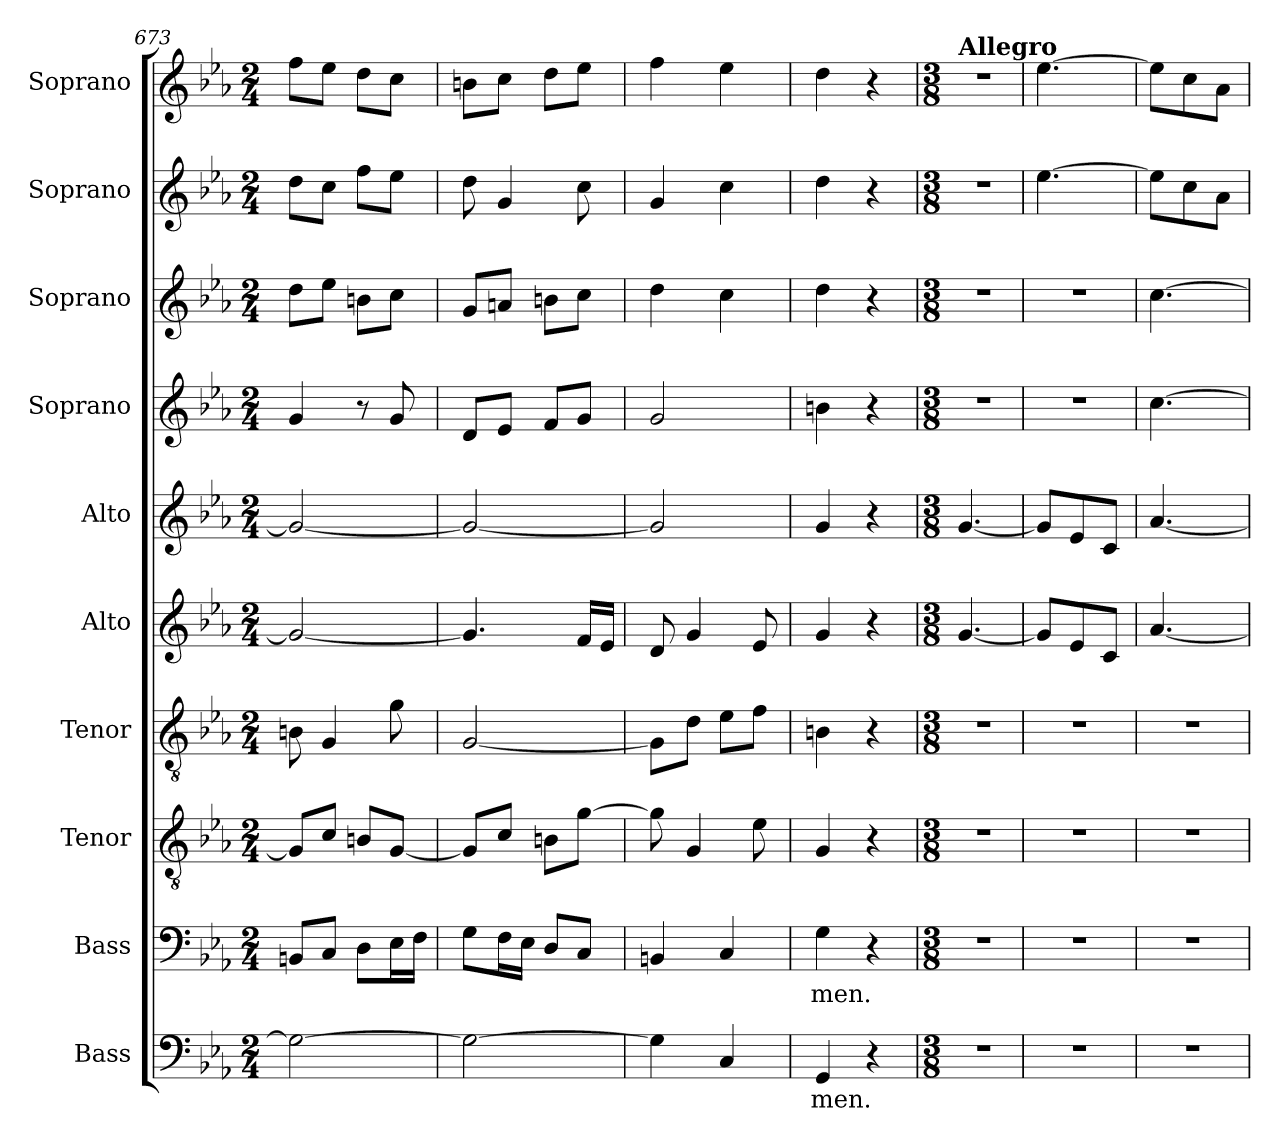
**kern	**text	**kern	**text	**kern	**kern	**kern	**kern	**kern	**kern	**kern	**kern
*part10	*part10	*part9	*part9	*part8	*part7	*part6	*part5	*part4	*part3	*part2	*part1
*staff10	*staff10	*staff9	*staff9	*staff8	*staff7	*staff6	*staff5	*staff4	*staff3	*staff2	*staff1
*I"Bass	*	*I"Bass	*	*I"Tenor	*I"Tenor	*I"Alto	*I"Alto	*I"Soprano	*I"Soprano	*I"Soprano	*I"Soprano
*I'B.	*	*I'B.	*	*I'T.	*I'T.	*I'A.	*I'A.	*I'S.	*I'S.	*I'S.	*I'S.
*clefF4	*	*clefF4	*	*clefGv2	*clefGv2	*clefG2	*clefG2	*clefG2	*clefG2	*clefG2	*clefG2
*k[b-e-a-]	*	*k[b-e-a-]	*	*k[b-e-a-]	*k[b-e-a-]	*k[b-e-a-]	*k[b-e-a-]	*k[b-e-a-]	*k[b-e-a-]	*k[b-e-a-]	*k[b-e-a-]
*M2/4	*	*M2/4	*	*M2/4	*M2/4	*M2/4	*M2/4	*M2/4	*M2/4	*M2/4	*M2/4
=673	=673	=673	=673	=673	=673	=673	=673	=673	=673	=673	=673
2G\_	.	8BBn/L	.	8G/L]	8Bn\	2g/_	2g/_	4g/	8dd\L	8dd\L	8ff\L
.	.	8C/J	.	8c/J	4G/	.	.	.	8ee-\J	8cc\J	8ee-\J
.	.	8D\L	.	8Bn/L	.	.	.	8r	8bn\L	8ff\L	8dd\L
.	.	16E-\L	.	[8G/J	8g\	.	.	8g/	8cc\J	8ee-\J	8cc\J
.	.	16F\JJ	.	.	.	.	.	.	.	.	.
=674	=674	=674	=674	=674	=674	=674	=674	=674	=674	=674	=674
2G\_	.	8G\L	.	8G/L]	[2G/	4.g/]	2g/_	8d/L	8g/L	8dd\	8bn\L
.	.	16F\L	.	8c/J	.	.	.	8e-/J	8an/J	4g/	8cc\J
.	.	16E-\JJ	.	.	.	.	.	.	.	.	.
.	.	8D/L	.	8Bn\L	.	.	.	8f/L	8bn\L	.	8dd\L
.	.	8C/J	.	[8g\J	.	16f/LL	.	8g/J	8cc\J	8cc\	8ee-\J
.	.	.	.	.	.	16e-/JJ	.	.	.	.	.
=675	=675	=675	=675	=675	=675	=675	=675	=675	=675	=675	=675
4G\]	.	4BBn/	.	8g\]	8G\L]	8d/	2g/]	2g/	4dd\	4g/	4ff\
.	.	.	.	4G/	8d\J	4g/	.	.	.	.	.
4C/	.	4C/	.	.	8e-\L	.	.	.	4cc\	4cc\	4ee-\
.	.	.	.	8e-\	8f\J	8e-/	.	.	.	.	.
=676	=676	=676	=676	=676	=676	=676	=676	=676	=676	=676	=676
4GG/	-men.	4G\	-men.	4G/	4Bn\	4g/	4g/	4bn\	4dd\	4dd\	4dd\
4r	.	4r	.	4r	4r	4r	4r	4r	4r	4r	4r
=677	=677	=677	=677	=677	=677	=677	=677	=677	=677	=677	=677
*M3/8	*	*M3/8	*	*M3/8	*M3/8	*M3/8	*M3/8	*M3/8	*M3/8	*M3/8	*M3/8
!	!	!	!	!	!	!	!	!	!	!	!LO:TX:a:B:t=Allegro
4.r	.	4.r	.	4.r	4.r	[4.g/	[4.g/	4.r	4.r	4.r	4.r
!!LO:PB:g=z
=678	=678	=678	=678	=678	=678	=678	=678	=678	=678	=678	=678
4.r	.	4.r	.	4.r	4.r	8g/L]	8g/L]	4.r	4.r	[4.ee-\	[4.ee-\
.	.	.	.	.	.	8e-/	8e-/	.	.	.	.
.	.	.	.	.	.	8c/J	8c/J	.	.	.	.
=679	=679	=679	=679	=679	=679	=679	=679	=679	=679	=679	=679
4.r	.	4.r	.	4.r	4.r	[4.a-/	[4.a-/	[4.cc\	[4.cc\	8ee-\L]	8ee-\L]
.	.	.	.	.	.	.	.	.	.	8cc\	8cc\
.	.	.	.	.	.	.	.	.	.	8a-\J	8a-\J
=	=	=	=	=	=	=	=	=	=	=	=
*-	*-	*-	*-	*-	*-	*-	*-	*-	*-	*-	*-
